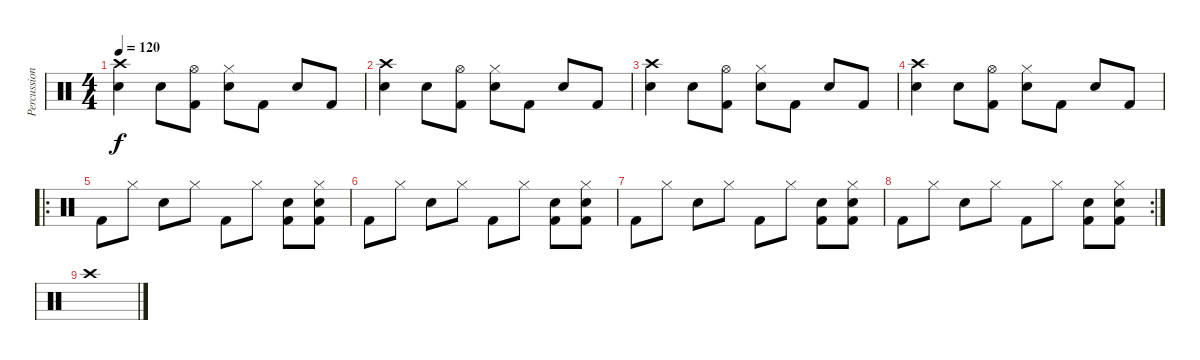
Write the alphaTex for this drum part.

\track ("Percussion" "Percussion") {instrument percussion}
\staff {score}
\articulation defaults
\ts (4 4)
\tempo 120
\clef neutral
\ks c
("Crash high (hit)" "Snare (hit) 2").4{dy f} "Snare (hit) 2".8 ("Hi-Hat (open)" "Kick (hit) 2").8 ("Hi-Hat (closed)" "Snare (hit) 2").8 "Kick (hit) 2".8 "Snare (hit) 2".8 "Kick (hit) 2".8 |
("Crash high (hit)" "Snare (hit) 2").4 "Snare (hit) 2".8 ("Hi-Hat (open)" "Kick (hit) 2").8 ("Hi-Hat (closed)" "Snare (hit) 2").8 "Kick (hit) 2".8 "Snare (hit) 2".8 "Kick (hit) 2".8 |
("Crash high (hit)" "Snare (hit) 2").4 "Snare (hit) 2".8 ("Hi-Hat (open)" "Kick (hit) 2").8 ("Hi-Hat (closed)" "Snare (hit) 2").8 "Kick (hit) 2".8 "Snare (hit) 2".8 "Kick (hit) 2".8 |
("Crash high (hit)" "Snare (hit) 2").4 "Snare (hit) 2".8 ("Hi-Hat (open)" "Kick (hit) 2").8 ("Hi-Hat (closed)" "Snare (hit) 2").8 "Kick (hit) 2".8 "Snare (hit) 2".8 "Kick (hit) 2".8 |
\ro "Kick (hit) 2".8 "Hi-Hat (closed)".8 "Snare (hit) 2".8 "Hi-Hat (closed)".8 "Kick (hit) 2".8 "Hi-Hat (closed)".8
("Kick (hit) 2" "Snare (hit) 2").8 ("Hi-Hat (closed)" "Kick (hit) 2" "Snare (hit) 2").8 |
"Kick (hit) 2".8 "Hi-Hat (closed)".8 "Snare (hit) 2".8 "Hi-Hat (closed)".8 "Kick (hit) 2".8 "Hi-Hat (closed)".8 ("Kick (hit) 2" "Snare (hit) 2").8 ("Hi-Hat (closed)" "Kick (hit) 2" "Snare (hit) 2").8 |
"Kick (hit) 2".8 "Hi-Hat (closed)".8 "Snare (hit) 2".8 "Hi-Hat (closed)".8 "Kick (hit) 2".8 "Hi-Hat (closed)".8 ("Kick (hit) 2" "Snare (hit) 2").8 ("Hi-Hat (closed)" "Kick (hit) 2" "Snare (hit) 2").8 |
\rc 2 "Kick (hit) 2".8 "Hi-Hat (closed)".8 "Snare (hit) 2".8 "Hi-Hat (closed)".8 "Kick (hit) 2".8 "Hi-Hat (closed)".8
("Kick (hit) 2" "Snare (hit) 2").8 ("Hi-Hat (closed)" "Kick (hit) 2" "Snare (hit) 2").8 |
"Crash high (hit)".1
